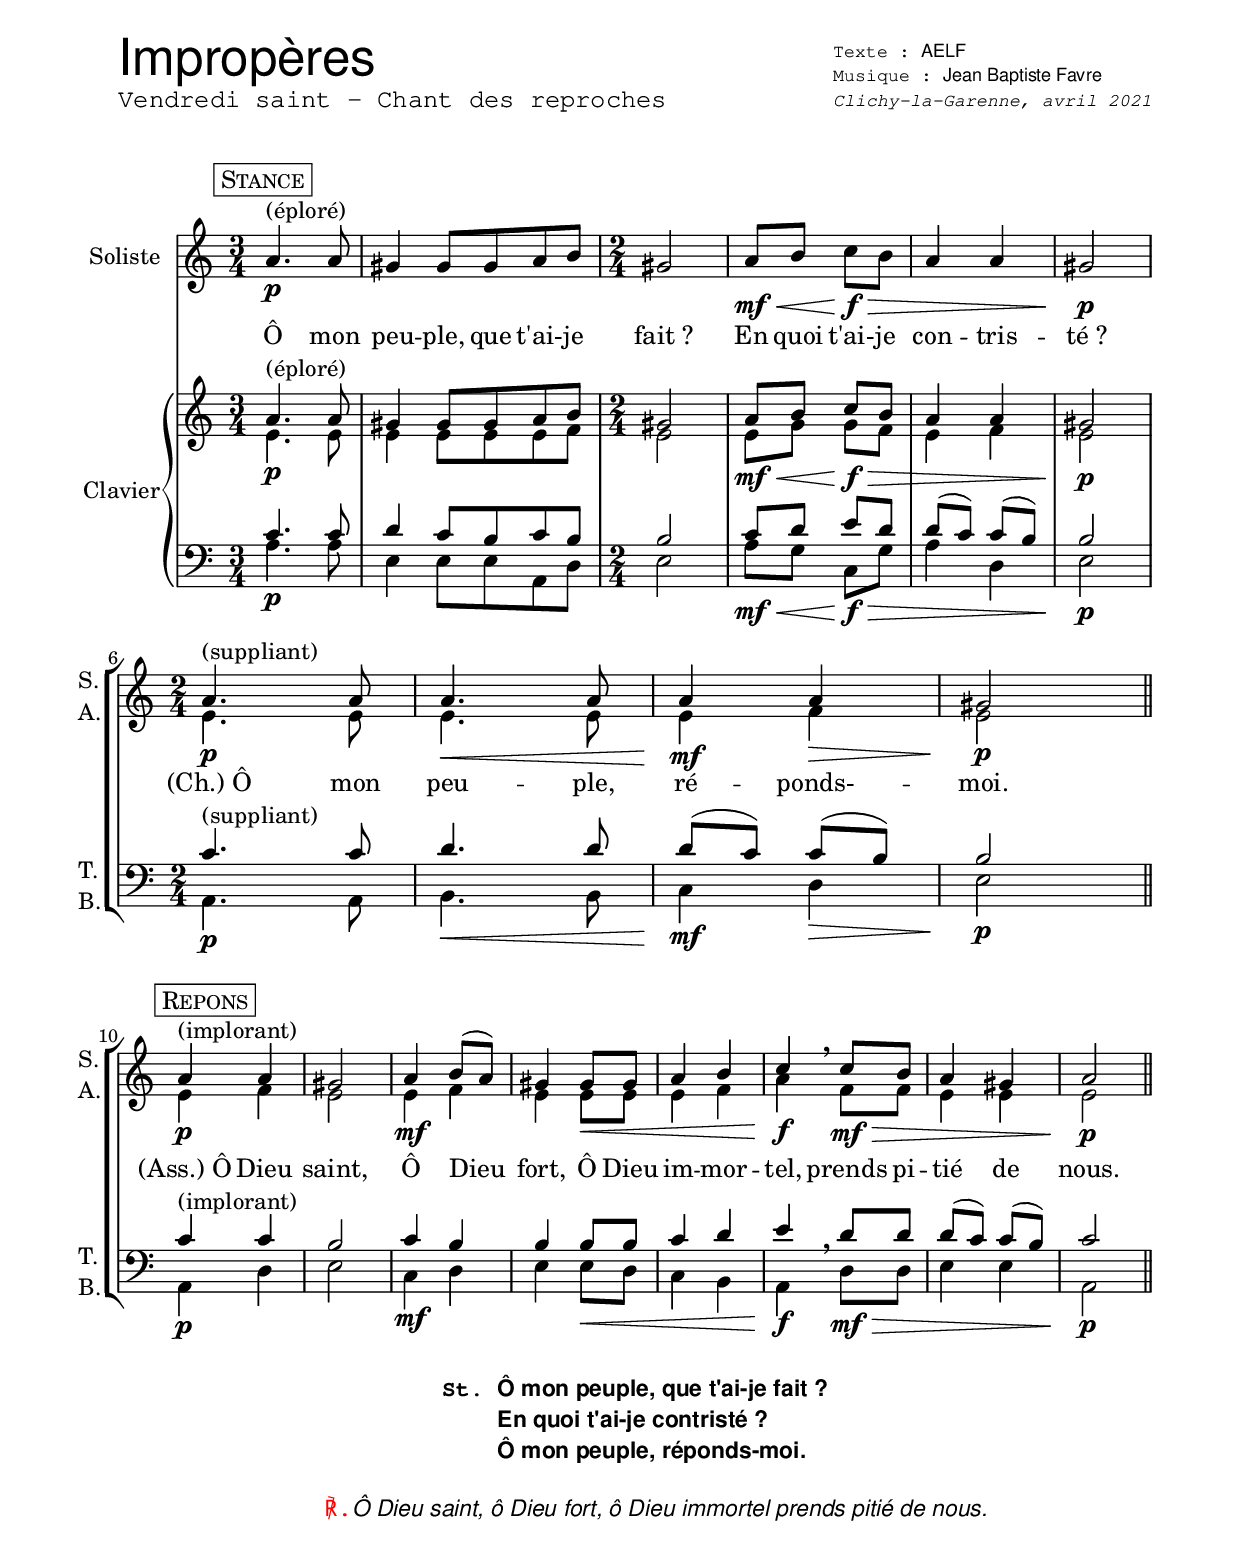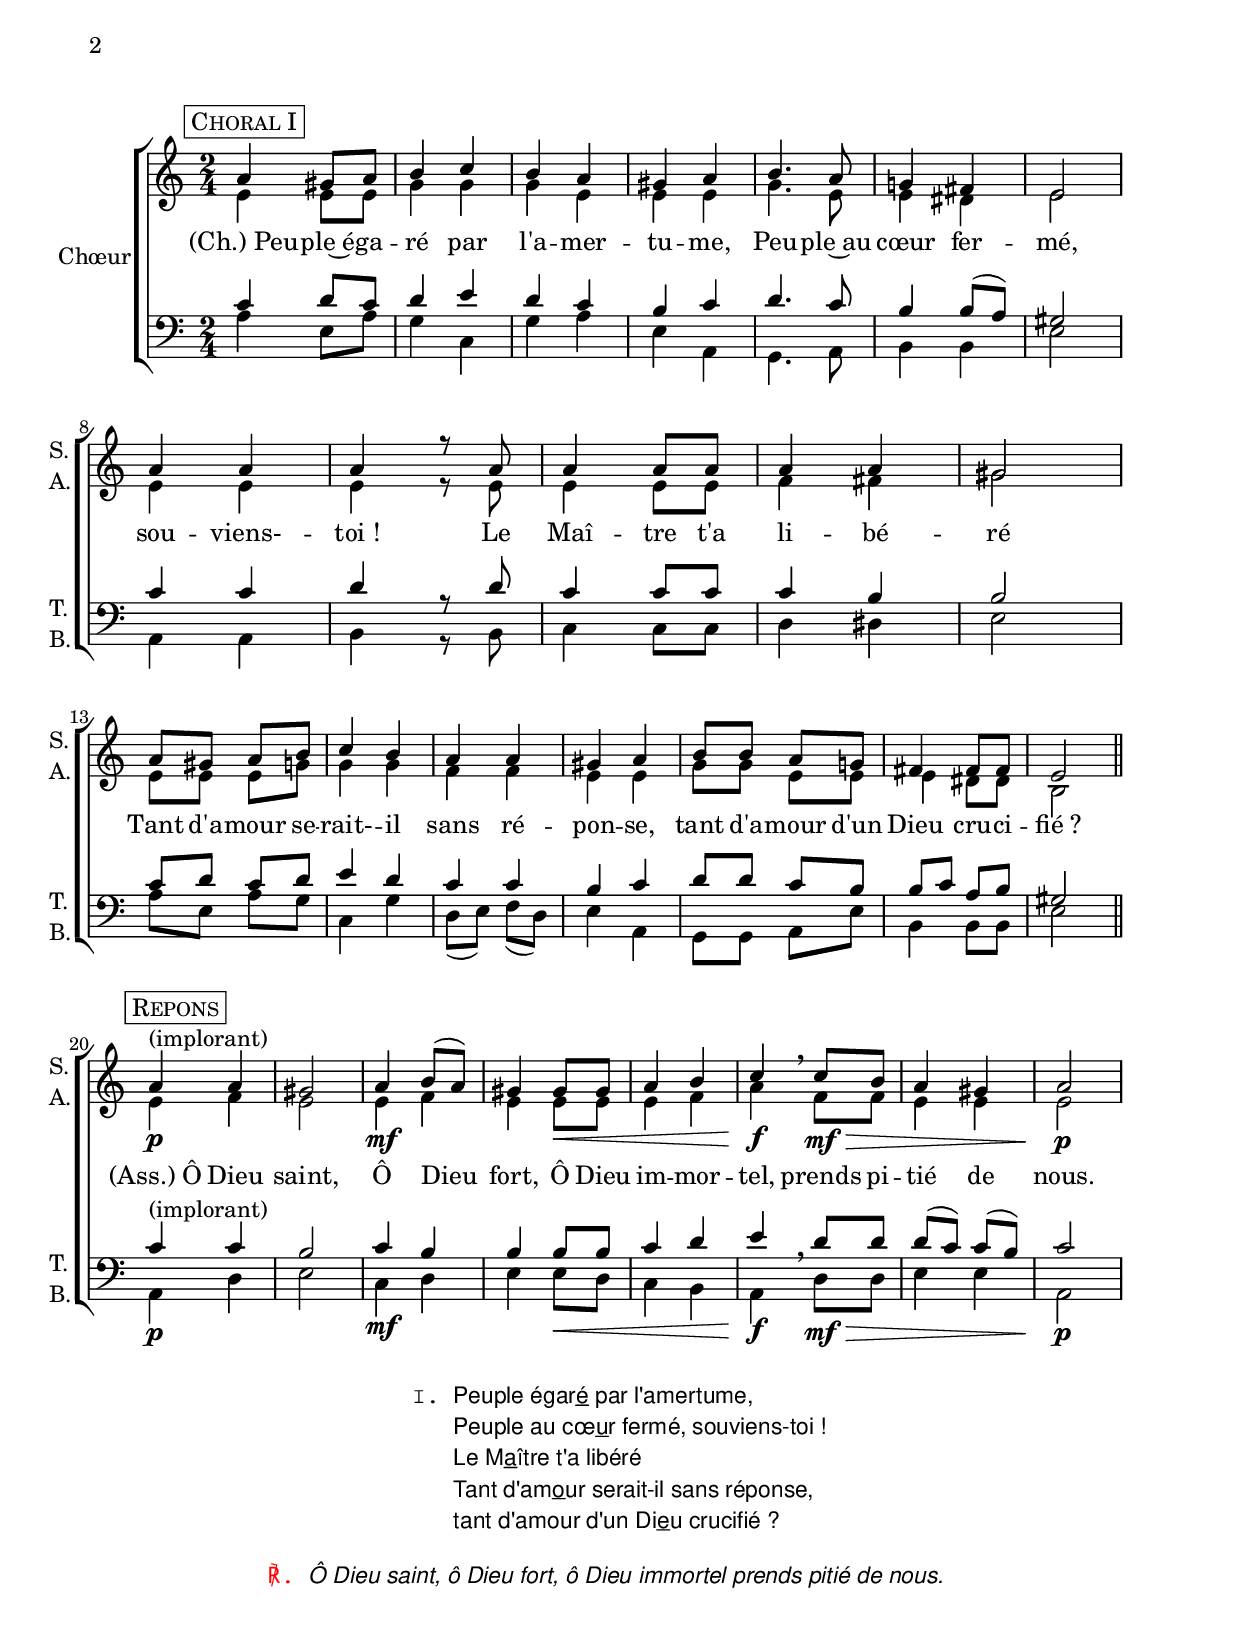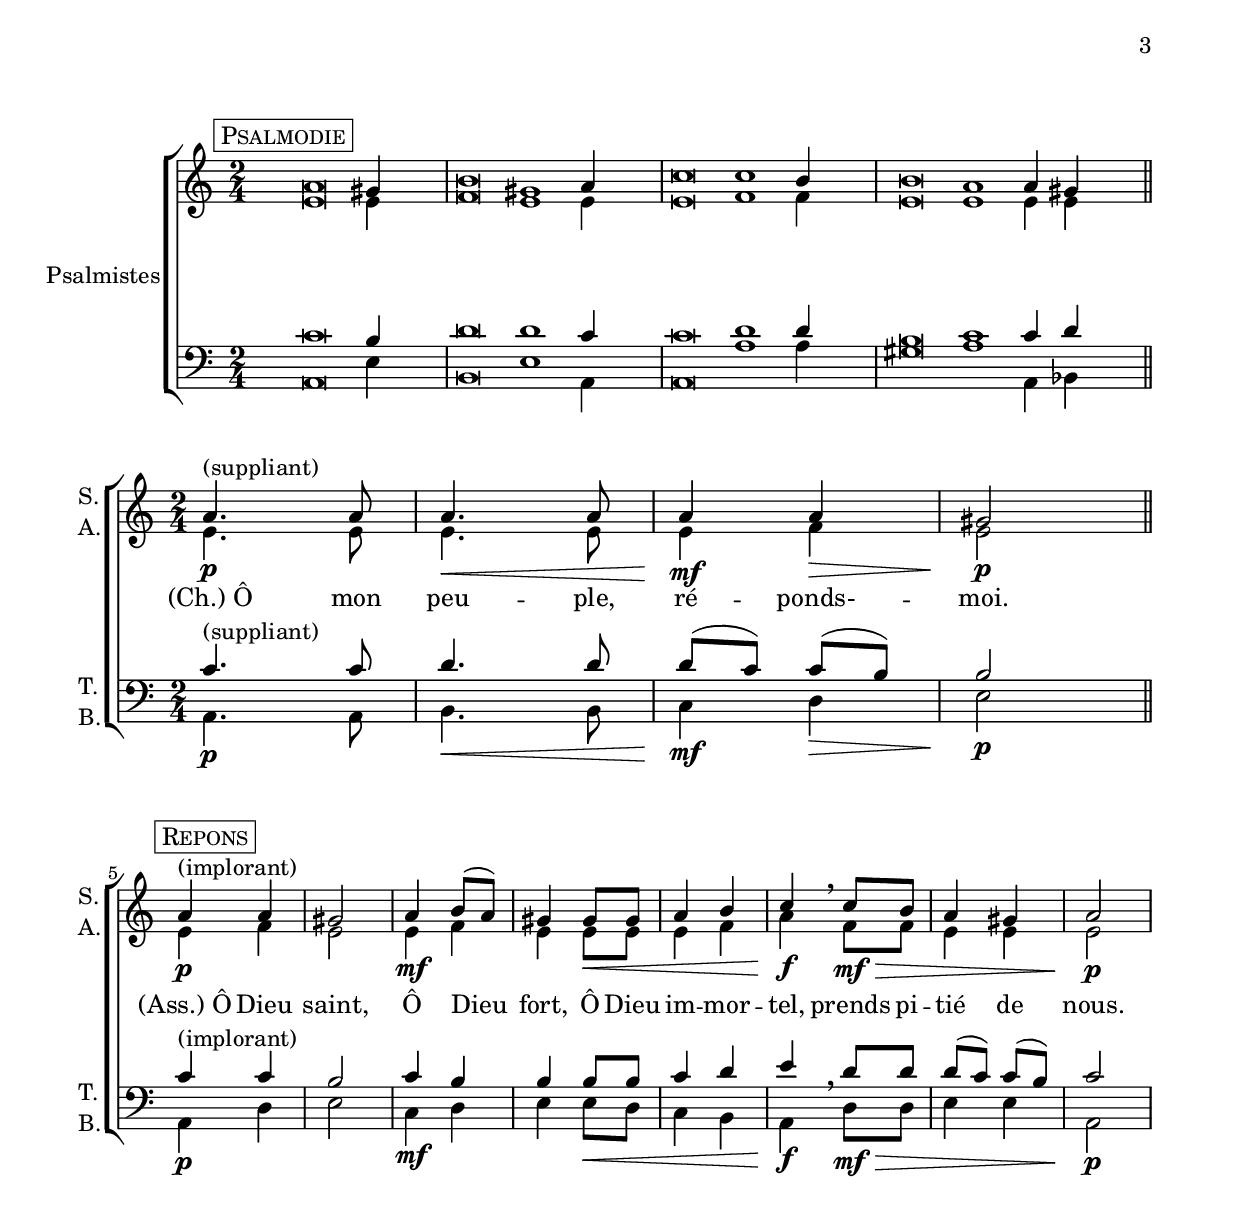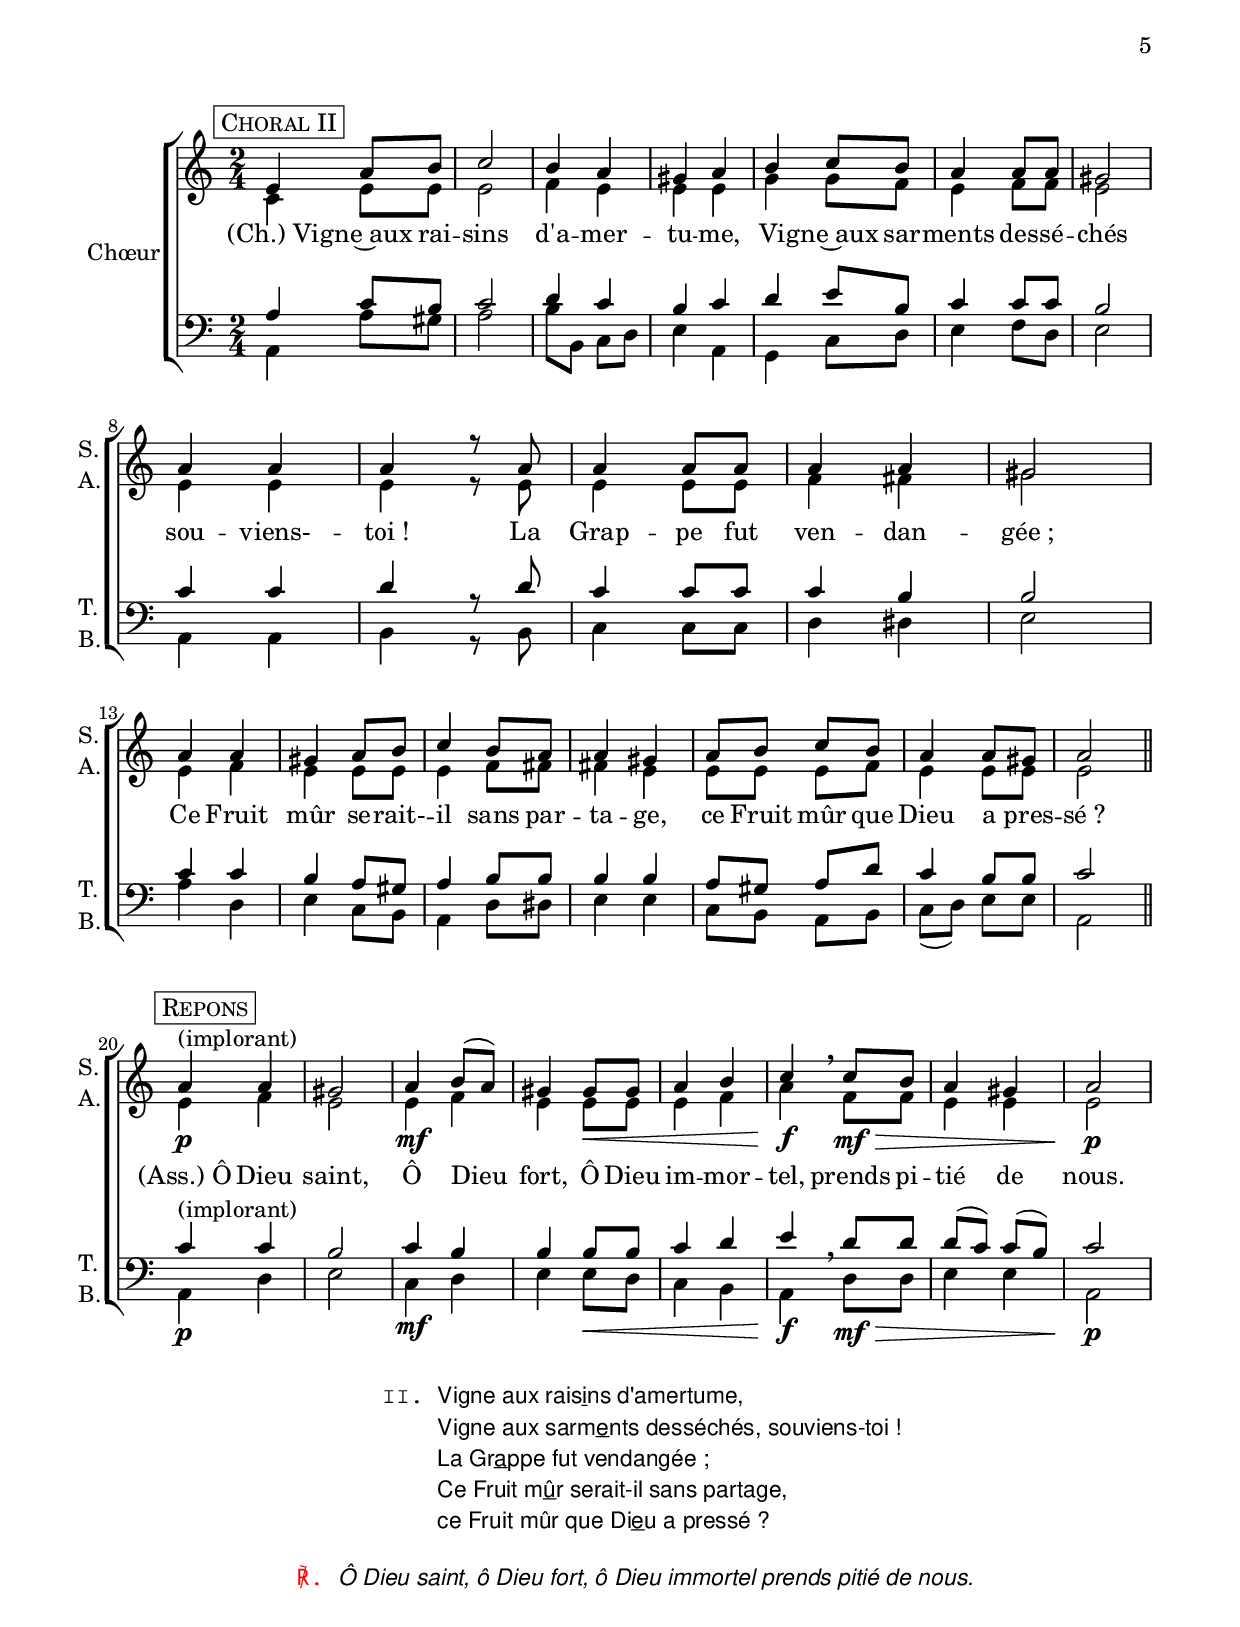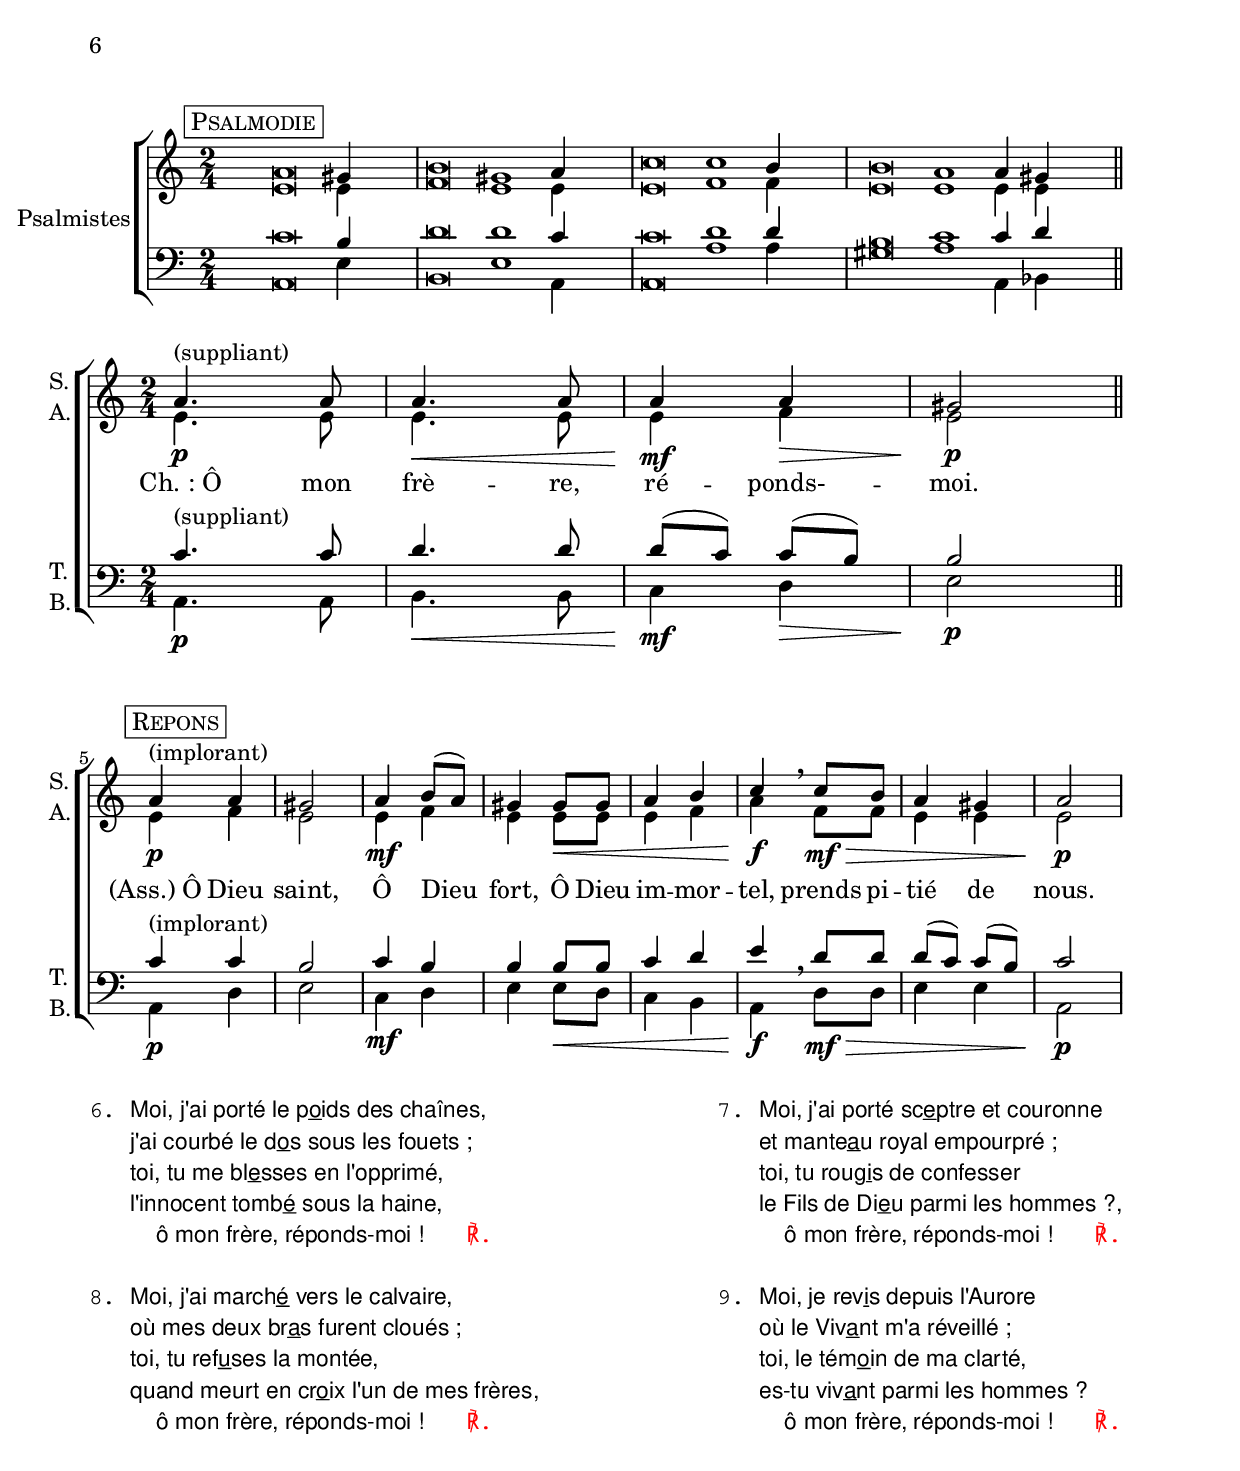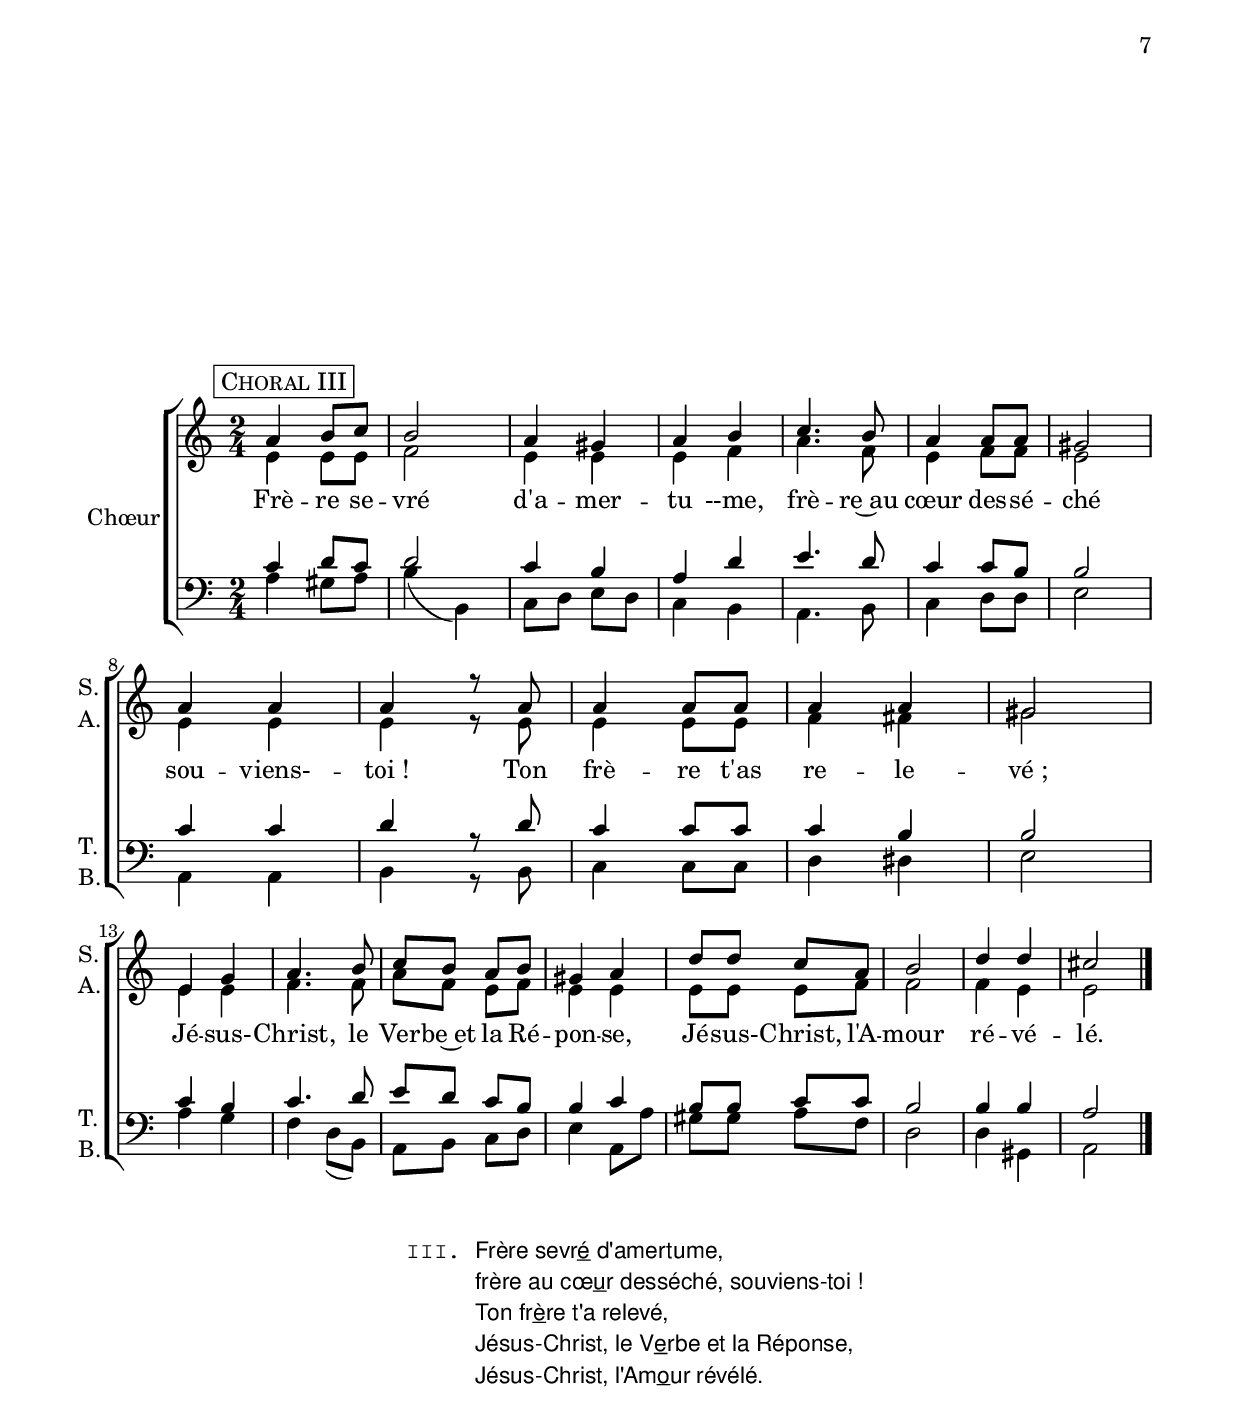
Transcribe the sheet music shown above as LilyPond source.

\version "2.22.0"
\language "english"
tRall = {
  \set Score.tempoHideNote = ##t
  \tempo 4=70
}
tAcce = {
  \set Score.tempoHideNote = ##t
  \tempo 2=100
}
cesure = {
  \tag #'audio s4
}

\include "../libs/commonFunctions.ily"

%%%%%
%%%%%
%%%%%
%%%%%
%%%%%
%%%%% Définitions des partitions
%%%%%
%%%%%
title = "Impropères"
subtitle = "Vendredi saint - Chant des reproches"
composer = "Jean Baptiste Favre"
poet = "AELF"
dedication = "Clichy-la-Garenne, avril 2021"

midiInstrumentName = "acoustic grand"

global = {
  \key a \minor
  \time 2/4
  }

%%%%%
%%%%%
%%%%%
%%%%%
%%%%%
%%%%% Stance pour soliste et orgue
%%%%%
%%%%%
stanceRhythms = { \set Score.tempoHideNote = ##t \tempo 4 = 60 \time 3/4 \partial 2 s2\p s2. \time 2/4 s2 s4\mf\< s4\f\>s2  s2\p\! }
stanceMelody = { a4.^"(éploré)" a8 gs4 gs8 gs a b gs2 a8 b c b a4 a gs!2 }
stanceSopranoMusic = \relative c'' { \stanceMelody }
stanceAltoMusic = \relative c' { e4. e8 e4 e8 e e f  e2 e8 g g f e4 f e2 }
stanceTenorMusic = \relative c' { c4. c8 d4 c8 b c b b2 c8 d e d d (c) c (b) b2 }
stanceBassMusic = \relative c' { a4. a8 e4 e8 e a, d e2 a8 g c, g' a4 d, e2 }
stanceLyrics = \lyricmode {
  Ô mon peu -- ple, que t'ai- -- je fait&nbsp;?
  En quoi t'ai- -- je con -- tris -- té&nbsp;?
}

%%%%%
%%%%%
%%%%%
%%%%%
%%%%%
%%%%% Répons pour chœur à 4 voix mixtes
%%%%%
%%%%%
reponRhythms = { s2\p^"(suppliant)" s2\< s4\mf s4\> s2\p\! }
reponSopranoMusic = \relative c'' { a4. a8 a4. a8 a4 a gs2 }
reponAltoMusic = \relative c' { e4. e8 e4. e8 e4 f e2 }
reponTenorMusic = \relative c' { c4. c8 d4. d8 d (c) c (b) b2 }
reponBassMusic = \relative c { a4. a8 b4. b8 c4 d e2 }
% Paroles pour la Stance
reponOneLyrics = \lyricmode { (Ch.)&nbsp;Ô mon peu -- ple, ré -- ponds- -- moi. }
% Paroles pour Psalmodie II
reponTwoLyrics = \lyricmode { Ch.&nbsp;:&nbsp;Ô mon frè -- re, ré -- ponds- -- moi. }

%%%%%
%%%%%
%%%%%
%%%%%
%%%%%
%%%%% Antienne pour chœur à 4 voix mixtes
%%%%%
%%%%%
antienneRhythms = { \set Score.tempoHideNote = ##t \tempo 4 = 75 s2\p^"(implorant)" s2 s2\mf s4 s4\< s2 s4\f \breathe s4\mf\> s2 s2\p\! }
antienneSopranoMusic = \relative c'' { a4 a4 gs2 a4 b8 (a) gs4 gs8 gs a4 b c c8 b a4 gs a2 }
antienneAltoMusic = \relative c' { e4 f e2 e4 f e e8 e e4 f4 a4 f8 f e4 e e2 }
antienneTenorMusic = \relative c' { c4 c4 b2 c4 b b4 b8 b c4 d4 e4 d8 d d (c) c (b) c2 }
antienneBassMusic = \relative c { a4 d e2 c4 d e4 e8 d c4 b4 a d8 d e4 e a,2 }
antienneLyrics = \lyricmode { (Ass.)&nbsp;Ô Dieu saint, Ô Dieu fort, Ô Dieu im -- mor -- tel, prends pi -- tié de nous. }

%%%%%
%%%%%
%%%%%
%%%%%
%%%%%
%%%%% Choral & Psaume I pour chœur à 4 voix mixtes
%%%%%
%%%%%
choralOnePartOneRhythms = { \global \markCustom "Choral I" s2*7 }
choralOnePartOneSopranoMusic = \relative c'' { a4 gs!8 a b4 c b a gs a b4. a8 g!4 fs e2 }
choralOnePartOneAltoMusic =  \relative c' { e4 e8 e g4 g g e e e g4. e8 e4 ds e2 }
choralOnePartOneTenorMusic = \relative c' { c4 d8 c d4 e d c b c d4. c8 b4 b8 (a) gs2 }
choralOnePartOneBassMusic = \relative c' { a4 e8 a g4 c, g' a e a,4 g4. a8 b4 b e2 }
choralOnePartOneLyrics = \lyricmode {
  (Ch.)&nbsp;Peu -- ple~é -- ga -- ré par l'a -- mer -- tu -- me,
  Peu -- ple~au cœur fer -- mé,
}

choralOneReponRhythms = { s2*5 }
choralOneReponSopranoMusic = \relative c'' { a4 a a r8 a8 a4 a8 a a4 a gs2 }
choralOneReponAltoMusic = \relative c' { e4 e e4 r8 e8 e4 e8 e f4 fs gs2 }
choralOneReponTenorMusic = \relative c' { c4 c d4 r8 d8 c4 c8 c c4 b b2 }
choralOneReponBassMusic = \relative c { a4 a b4 r8 b8 c4 c8 c d4 ds e2 }
choralOneReponLyrics = \lyricmode { sou -- viens- -- toi&nbsp;! Le Maî -- tre t'a li -- bé -- ré }

choralOnePartTwoRhythms = { s2*7 }
choralOnePartTwoSopranoMusic = \relative c'' { a8 gs!8 a8 b c4 b a a gs a b8 b a g! fs4 fs8 fs e2 }
choralOnePartTwoAltoMusic =  \relative c' { e8 e e g g4 g f f e e g8 g e e e4 ds8 ds b2 }
choralOnePartTwoTenorMusic = \relative c' { c8 d8 c d e4 d c c b c d8 d c b b c a b gs2 }
choralOnePartTwoBassMusic = \relative c' { a8 e8 a g c,4 g' d8 (e) f (d) e4 a,4 g8 g a e' b4 b8 b e2 }
choralOnePartTwoLyrics = \lyricmode {
  Tant d'a -- mour se -- rait- -- il sans ré -- pon -- se,
  tant d'a -- mour d'un Dieu cru -- ci -- fié&nbsp;?
}

%%%%%
%%%%%
%%%%%
%%%%%
%%%%%
%%%%% Choral & Psaume II pour chœur à 4 voix mixtes
%%%%%
%%%%%
choralTwoPartOneRhythms = { \global \markCustom "Choral II" s2*7 }
choralTwoPartOneSopranoMusic = \relative c' { e4 a8 b c2 b4 a gs a b4 c8 b a4 a8 a gs2 }
choralTwoPartOneAltoMusic =  \relative c' { c4 e8 e e2 f4 e e e g g8 f e4 f8 f  e2 }
choralTwoPartOneTenorMusic = \relative c' { a4 c8 b c2 d4 c b c d e8 b c4 c8 c b2 }
choralTwoPartOneBassMusic = \relative c { a4 a'8 gs a2 b8 b, c d e4 a,4 g4 c8 d e4 f8 d e2 }
choralTwoPartOneLyrics = \lyricmode {
  (Ch.)&nbsp;Vi -- gne~aux rai -- sins d'a -- mer -- tu -- me,
  Vi -- gne~aux sar -- ments des -- sé -- chés
}

choralTwoReponRhythms = { s2*5 }
choralTwoReponSopranoMusic = \relative c'' { a4 a a r8 a8 a4 a8 a a4 a gs2 }
choralTwoReponAltoMusic = \relative c' { e4 e e4 r8 e8 e4 e8 e f4 fs gs2 }
choralTwoReponTenorMusic = \relative c' { c4 c d4 r8 d8 c4 c8 c c4 b b2 }
choralTwoReponBassMusic = \relative c { a4 a b4 r8 b8 c4 c8 c d4 ds e2 }
choralTwoReponLyrics = \lyricmode { sou -- viens- -- toi&nbsp;! La Grap -- pe fut ven -- dan -- gée&nbsp;; }

choralTwoPartTwoRhythms = { s2*7 }
choralTwoPartTwoSopranoMusic = \relative c'' { a4 a gs a8 b c4 b8 a a4 gs4 a8 b c b a4 a8 gs a2 }
choralTwoPartTwoAltoMusic =  \relative c' { e4 f e e8 e e4 f8 fs fs4 e e8 e e f e4 e8 e e2 }
choralTwoPartTwoTenorMusic = \relative c' { c4 c b a8 gs a4 b8 b b4 b a8 gs a d c4 b8 b c2 }
choralTwoPartTwoBassMusic = \relative c' { a4 d, e c8 b a4 d8 ds e4 e c8 b a b c8 (d8) e8 e a,2 }
choralTwoPartTwoLyrics = \lyricmode {
  Ce Fruit mûr se -- rait- -- il sans par -- ta -- ge,
  ce Fruit mûr que Dieu a pres -- sé&nbsp;?
}

%%%%%
%%%%%
%%%%%
%%%%%
%%%%%
%%%%% Choral III pour chœur à 4 voix mixtes
%%%%%
%%%%%
choralThreePartOneRhythms = { \global \markCustom "Choral III" s2*7 }
choralThreePartOneSopranoMusic = \relative c'' { a4 b8 c b2 a4 gs a b c4. b8 a4 a8 a gs2 }
choralThreePartOneAltoMusic =  \relative c' { e4 e8 e f2 e4 e e f a4. f8 e4 f8 f e2 }
choralThreePartOneTenorMusic = \relative c' { c4 d8 c d2 c4 b a d e4. d8 c4 c8 b b2 }
choralThreePartOneBassMusic = \relative c' { a4 gs8 a b4 (b,) c8 d e d c4 b a4. b8 c4 d8 d e2 }
choralThreePartOneLyrics = \lyricmode {
  Frè -- re se -- vré d'a -- mer -- tu --me,
  frè -- re~au cœur des -- sé -- ché
}

choralThreeReponRhythms = { s2*5 }
choralThreeReponSopranoMusic = \relative c'' { a4 a a r8 a8 a4 a8 a a4 a gs2 }
choralThreeReponAltoMusic = \relative c' { e4 e e4 r8 e8 e4 e8 e f4 fs gs2 }
choralThreeReponTenorMusic = \relative c' { c4 c d4 r8 d8 c4 c8 c c4 b b2 }
choralThreeReponBassMusic = \relative c { a4 a b4 r8 b8 c4 c8 c d4 ds e2 }
choralThreeReponLyrics = \lyricmode { sou -- viens- -- toi&nbsp;! Ton frè -- re t'as re -- le -- vé&nbsp;; }

choralThreePartTwoRhythms = { s2*8 }
choralThreePartTwoSopranoMusic = \relative c' { e4 g a4. b8 c b a b gs4 a4 d8 d c a b2 d4 d cs2 }
choralThreePartTwoAltoMusic =  \relative c' { e4 e f4. f8 a f e f e4 e4 e8 e e f f2 f4 e e2}
choralThreePartTwoTenorMusic = \relative c' { c4 b c4. d8 e d c b b4 c b8 b c c b2 b4 b a2 }
choralThreePartTwoBassMusic = \relative c' { a4 g f d8 (b) a8 b c d e4 a,8 a' gs8 gs a f d2 d4 gs, a2 }
choralThreePartTwoLyrics = \lyricmode {
  Jé -- sus- -- Christ, le Ver -- be~et la Ré -- pon -- se,
  Jé -- sus- -- Christ, l'A -- mour ré -- vé -- lé.
}

choralPsalmRhythms = { \cadenzaOn \cesure \tAcce s\breve \tRall s4 \cesure \bar "|" \tAcce s\breve s1 \tRall s4 \cesure \bar "|" \tAcce s\breve s1 \tRall s4 \cesure \bar "|" \tAcce s\breve s1 \tRall s4 s \cesure \cadenzaOff }
choralPsalmSoprano = \relative c'' { \cesure a\breve gs4 \cesure b\breve gs!1 a4  \cesure c\breve c1  b4 \cesure b\breve   a1 a4 gs! \cesure }
choralPsalmAlto =    \relative c'  { \cesure e\breve e4  \cesure f\breve e1   e4  \cesure e\breve f1  f4 \cesure e\breve   e1 e4 e \cesure }
choralPsalmTenor =   \relative c'  { \cesure c\breve b4  \cesure d\breve d1   c4  \cesure c\breve d1  d4 \cesure b\breve   c1 c4 d \cesure }
choralPsalmBass =    \relative c   { \cesure a\breve e'4 \cesure b\breve e1   a,4 \cesure a\breve a'1 a4 \cesure gs!\breve a1 a,4 bf \cesure }

%%%%%
%%%%%
%%%%%
%%%%%
%%%%%
%%%%% Impression de la partition
%%%%%
%%%%%
%%%%%
%%%%%
%%%%%
\paper {
  top-margin = 1\cm
  bottom-margin = 1\cm
  left-margin = 1\cm
  right-margin = 1\cm
  indent = 1\cm
  % Plan for recto-verso printing with inner margin
  two-sided = ##t
  inner-margin =  2\cm
  outer-margin = 1.5\cm
  }
MidiOutput = \midi {
      \context {
        \Staff
        \remove "Staff_performer"
      }
      \context {
        \Voice
        \consists "Staff_performer"
      }
      \tempo 4 = 75
      \set midiMergeUnisons = ##t
    }
FirstScorePaper = \paper {
    markup-system-spacing = #'((basic-distance . 10)
       (minimum-distance . 10)
       (padding . 5)
       (stretchability . 5))
    top-markup-spacing = #'((basic-distance . 3)
       (minimum-distance . 3)
       (padding . 3)
       (stretchability . 3))
    top-system-spacing = #'((basic-distance . 3)
       (minimum-distance . 3)
       (padding . 3)
       (stretchability . 3))
    system-system-spacing = #'((basic-distance . 3)
       (minimum-distance . 3)
       (padding . 3)
       (stretchability . 3))
    scoreTitleMarkup = \markup \columns {
        \fill-line {
            \column {
              \line {
                \left-column {
                  \vspace #1.1
                  \fontsize #7 \sans \fromproperty #'header:title
                  \fontsize #1 \typewriter \fromproperty #'header:subtitle
                }
              }
            }
            \column {
              \vspace #0.5
              \fontsize #-2 \line {
                \left-column {
                  \concat { \typewriter "Texte&nbsp;: " \sans \fromproperty #'header:poet }
                  \concat { \typewriter "Musique&nbsp;: " \sans \fromproperty #'header:composer }
                  \typewriter \italic \fromproperty #'header:dedication
                }
              }
            }
          }
      }
    oddFooterMarkup = \markup {}
    #(include-special-characters)
  }
OtherScoresPaper = \paper {
    markup-system-spacing = #'((basic-distance . 5)
       (minimum-distance . 5)
       (padding . 5)
       (stretchability . 5))
    top-markup-spacing = #'((basic-distance . 5)
       (minimum-distance . 5)
       (padding . 5)
       (stretchability . 5))
    top-system-spacing = #'((basic-distance . 5)
       (minimum-distance . 5)
       (padding . 5)
       (stretchability . 5))
    system-system-spacing = #'((basic-distance . 5)
       (minimum-distance . 5)
       (padding . 5)
       (stretchability . 5))
    oddFooterMarkup = \markup {}
    #(include-special-characters)
  }
LastScorePaper = \paper {
    top-system-spacing = #'((basic-distance . 5)
       (minimum-distance . 30)
       (padding . 30)
       (stretchability . 5))
    system-system-spacing = #'((basic-distance . 8)
       (minimum-distance . 8)
       (padding . 3)
       (stretchability . 3))
    oddFooterMarkup = \markup {}
    #(include-special-characters)
}
FirstScoreHeader = \header {
    title = \title
    subtitle = \subtitle
    composer = \composer
    poet = \poet
    dedication = \dedication
  }
OtherScoresHeader = \header {
    title = ##f
    subtitle = ##f
    composer = ##f
    poet = ##f
    dedication = ##f
  }

%%%%%
%%%%%
%%%%%
%%%%%
%%%%%
%%%%% Stance pour soliste et orgue
%%%%%
%%%%%
\bookpart {
  \FirstScorePaper
  \score {
    {
      <<
        \new Staff = "stanceSolistStaff" \with { instrumentName = "Soliste" midiInstrument = \midiInstrumentName }
        <<
          \clef "treble"
          \new Voice = "stanceRhythms" { \markCustom "Stance" \global \stanceRhythms }
          \new Voice = "stanceMelody" { \relative c'' { \stanceMelody } }
        >>
        \new Lyrics \lyricsto "stanceMelody" { \stanceLyrics }
        \new PianoStaff = "stancePiano" \with { instrumentName = "Clavier" midiInstrument = \midiInstrumentName }
        <<
          \new Staff = "stancePianoHighStaff"
          <<
            \clef "treble"
            \new Voice = "stancePianoRhythms" { \stanceRhythms \break }
            \new Voice = "stancePianoSoprano" { \voiceOne \stanceSopranoMusic }
            \new Voice = "stancePianoAlto" { \voiceTwo \stanceAltoMusic }
          >>
          \new Staff  = "stancePianoLowStaff"
          <<
            \clef "bass"
            \new Voice = "stancePianoRhythms" { \stanceRhythms }
            \new Voice = "stancePianoTenor" { \voiceOne \stanceTenorMusic }
            \new Voice = "stancePianoBass" { \voiceTwo \stanceBassMusic }
          >>
        >>
      >>
      \new ChoirStaff = "stanceChoirStaff"
      <<
        \new Staff = "stanceHighStaff" \with { shortInstrumentName = \markup { \column { "S." "A." } } midiInstrument = \midiInstrumentName }
        <<
          \clef "treble"
          \new Voice = "stanceRhythms" { \reponRhythms \bar "||" \break \markCustom "Repons" \antienneRhythms \bar "||" }
          \new Voice = "stanceSoprano" { \voiceOne \reponSopranoMusic \antienneSopranoMusic }
          \new Voice = "stanceAlto" { \voiceTwo \reponAltoMusic \antienneAltoMusic }
        >>
        \new Lyrics \lyricsto "stanceSoprano" { \reponOneLyrics \antienneLyrics }
        \new Staff  = "stanceLowStaff" \with { shortInstrumentName = \markup { \column { "T." "B." } } midiInstrument = \midiInstrumentName }
        <<
          \clef "bass"
          \new Voice = "stanceRhythms" { \reponRhythms \antienneRhythms }
          \new Voice = "stanceTenor" { \voiceOne \reponTenorMusic \antienneTenorMusic}
          \new Voice = "stanceBass" { \voiceTwo \reponBassMusic \antienneBassMusic }
        >>
      >>
    }
    \layout {
        ragged-last = ##f
        \context {
            \Staff
            \RemoveEmptyStaves
        }
    }
    \MidiOutput
    \FirstScoreHeader
  }
  \markuplist {
    \override #'(font-family . sans)
    \column {
      \fill-line {
        \column {
          \concat { \bold { \typewriter "St. " "Ô mon peuple, que t'ai-je fait ?" } }
          \concat { \bold { \typewriter "    " "En quoi t'ai-je contristé ?" } }
          \concat { \bold { \typewriter "    " "Ô mon peuple, réponds-moi." } }
        }
      }
    }
    \vspace #1
    \override #'(font-family . sans)
    \column {
      \fill-line {
        \column {
          \concat {  \with-color #red { \typewriter "   ℟." } \italic "Ô Dieu saint, ô Dieu fort, ô Dieu immortel prends pitié de nous." }
        }
      }
    }
  }
}

%%%%%
%%%%%
%%%%%
%%%%%
%%%%%
%%%%% Choral I pour chœur à 4 voix
%%%%%
%%%%%
\bookpart {
  \OtherScoresPaper
  \score {
    {
      \new ChoirStaff = "choralChoirStaff" \with { instrumentName = "Chœur" } <<
        \new Staff = "choralChoirHighStaff" \with { shortInstrumentName = \markup { \column { "S." "A." } } } <<
          \clef "treble"
          \new Voice = "choralRhythms" { \choralOnePartOneRhythms \break \choralOneReponRhythms \break \choralOnePartTwoRhythms \bar "||" \break \markCustom "Repons" \antienneRhythms }
          \new Voice = "choralSoprano" { \voiceOne \choralOnePartOneSopranoMusic \choralOneReponSopranoMusic \choralOnePartTwoSopranoMusic \antienneSopranoMusic }
          \new Voice = "choralAlto" { \voiceTwo \choralOnePartOneAltoMusic \choralOneReponAltoMusic \choralOnePartTwoAltoMusic \antienneAltoMusic }
        >>
        \new Lyrics \lyricsto "choralSoprano" { \choralOnePartOneLyrics \choralOneReponLyrics \choralOnePartTwoLyrics \antienneLyrics }
        \new Staff  = "choralChoirLowStaff" \with { shortInstrumentName = \markup { \column { "T." "B." } } } <<
          \clef "bass"
          \new Voice = "choralRhythms" { \choralOnePartOneRhythms \choralOneReponRhythms \choralOnePartTwoRhythms \antienneRhythms }
          \new Voice = "choralTenor" { \voiceOne \choralOnePartOneTenorMusic \choralOneReponTenorMusic \choralOnePartTwoTenorMusic \antienneTenorMusic }
          \new Voice = "choralBass" { \voiceTwo \choralOnePartOneBassMusic \choralOneReponBassMusic \choralOnePartTwoBassMusic \antienneBassMusic }
        >>
      >>
    }
    \layout {
        ragged-last = ##f
        \context {
            \Staff
            \RemoveEmptyStaves
        }
    }
    \MidiOutput
    \OtherScoresHeader
  }
  \markuplist {
    \override #'(font-family . sans)
    \column {
      \fill-line {
        \column {
          \concat { \typewriter "  I. " "Peuple égar" \underline é " par l'amertume," }
          \concat { \typewriter "     " "Peuple au cœ" \underline u "r fermé, souviens-toi&nbsp;!" }
          \concat { \typewriter "     " "Le M" \underline a "ître t'a libéré" }
          \concat { \typewriter "     " "Tant d'am" \underline o "ur serait-il sans réponse," }
          \concat { \typewriter "     " "tant d'amour d'un Di" \underline e "u crucifié&nbsp;?" }
        }
      }
      \vspace #1
      \column {
        \fill-line {
          \column {
            \concat { \with-color #red { \typewriter "℟. " } \italic { "Ô Dieu saint, ô Dieu fort, ô Dieu immortel prends pitié de nous." } }
          }
        }
      }
    }
  }
}

%%%%%
%%%%%
%%%%%
%%%%%
%%%%%
%%%%% Psalmodie I pour solistes et chœur à 4 voix
%%%%%
%%%%%
\bookpart {
  \OtherScoresPaper
  \score {
    {
      \new ChoirStaff = "psalmodyChoirStaff" \with { instrumentName = "Psalmistes" }
      {
        <<
          \new Staff = "psalmodyHighStaff"
          <<
            \clef "treble"
            \new Voice = "psalmodyRhythms" { \global \markCustom "Psalmodie" \choralPsalmRhythms \bar "||" \break }
            \new Voice = "psalmodySoprano" { \voiceOne \choralPsalmSoprano }
            \new Voice = "psalmodyAlto" { \voiceTwo \choralPsalmAlto }
          >>
          \new Staff  = "psalmodyLowStaff" <<
            \clef "bass"
            \new Voice = "psalmodyRhythms" { \global \choralPsalmRhythms }
            \new Voice = "psalmodyTenor" { \voiceOne \choralPsalmTenor }
            \new Voice = "psalmodyBass" { \voiceTwo \choralPsalmBass }
          >>
        >>
        <<
          \new Staff = "psalmodyReponHighStaff" \with { shortInstrumentName = \markup { \column { "S." "A." } } }
          <<
            \clef "treble"
            \new Voice = "psalmodyReponRhythms" { \reponRhythms \bar "||" \break \markCustom "Repons" \antienneRhythms }
            \new Voice = "psalmodyReponSoprano" { \voiceOne \reponSopranoMusic \antienneSopranoMusic }
            \new Voice = "psalmodyReponAlto" { \voiceTwo \reponAltoMusic \antienneAltoMusic }
          >>
          \new Lyrics \lyricsto "psalmodyReponSoprano" { \reponOneLyrics \antienneLyrics }
          \new Staff  = "psalmodyReponLowStaff" \with { shortInstrumentName = \markup { \column { "T." "B." } } }
          <<
            \clef "bass"
            \new Voice = "psalmodyReponRhythms" { \reponRhythms \antienneRhythms }
            \new Voice = "psalmodyReponTenor" { \voiceOne \reponTenorMusic \antienneTenorMusic }
            \new Voice = "psalmodyReponBass" { \voiceTwo \reponBassMusic \antienneBassMusic }
          >>
        >>
      }
    }
    \layout {
        ragged-last = ##f
        \context {
            \Staff
            \RemoveEmptyStaves
        }
    }
    \MidiOutput
    \OtherScoresHeader
  }
  \markuplist {
    \override #'(font-family . sans)
    \column {
      \fill-line {
        \left-column{
          \concat { \typewriter "1. " "Moi, depuis l'aur" \underline o "re des mondes," }
          \concat { \typewriter "   " "j'ai prépar" \underline é " ton aujourd'hui&nbsp;;" }
          \concat { \typewriter "   " "toi, tu rej" \underline e "ttes la vraie Vie" }
          \concat { \typewriter "   " "qui peut donner la j" \underline o "ie sans ombre," }
          \concat { \typewriter "   " "    ô mon peuple, réponds-moi&nbsp;!" \with-color #red { \typewriter "   ℟." } }
          \vspace #1
          \concat { \typewriter "3. " "Moi, j'ai pris p" \underline a "rt à ton exode," }
          \concat { \typewriter "   " "par la nu" \underline é "e je t'ai conduit&nbsp;;" }
          \concat { \typewriter "   " "toi, tu m'enf" \underline e "rmes dans ta nuit," }
          \concat { \typewriter "   " "tu ne sais pl" \underline u "s où va ma gloire," }
          \concat { \typewriter "   " "    ô mon peuple, réponds-moi&nbsp;!" \with-color #red { \typewriter "   ℟." } }
        }
        \hspace #1
        \left-column {
          \concat { \typewriter "2. " "Moi, j'ai brisé tes l" \underline i "ens d'esclave," }
          \concat { \typewriter "   " "j'ai fait sombr" \underline e "r tes ennemis&nbsp;;" }
          \concat { \typewriter "   " "toi, tu me l" \underline i "vres à l'ennemi," }
          \concat { \typewriter "   " "tu me prép" \underline a "res une autre Pâque," }
          \concat { \typewriter "   " "    ô mon peuple, réponds-moi&nbsp;!" \with-color #red { \typewriter "   ℟." } }
          \vspace #1
          \concat { \typewriter "4. " "Moi, j'ai envoy" \underline é " mes prophètes," }
          \concat { \typewriter "   " "ils ont cri" \underline é " dans ton exil&nbsp;;" }
          \concat { \typewriter "   " "toi, tu ne ve" \underline u "x pas revenir" }
          \concat { \typewriter "   " "tu deviens s" \underline o "urd quand je t'appelle," }
          \concat { \typewriter "   " "    ô mon peuple, réponds-moi&nbsp;!" \with-color #red { \typewriter "   ℟." } }
        }
      }
      \vspace #1
      \fill-line {
        \column {
          \concat { \typewriter "5. " "Moi, j'ai voul" \underline u ", vivante Sève," }
          \concat { \typewriter "   " "jeter l'esp" \underline o "ir de fruits nouveaux&nbsp;;" }
          \concat { \typewriter "   " "toi, tu te c" \underline o "upes de mes eaux" }
          \concat { \typewriter "   " "mais pour all" \underline e "r vers quelle sève&nbsp;?" }
          \concat { \typewriter "   " "    ô mon peuple, réponds-moi&nbsp;!" \with-color #red { \typewriter "   ℟." } }
        }
      }
    }
  }
}

%%%%%
%%%%%
%%%%%
%%%%%
%%%%%
%%%%% Chœur II et chœur à 4 voix
%%%%%
%%%%%
\bookpart {
  \OtherScoresPaper
  \score {
    {
      \new ChoirStaff = "choralChoirStaff" \with { instrumentName = "Chœur" } <<
        \new Staff = "choralChoirHighStaff" \with { shortInstrumentName = \markup { \column { "S." "A." } } } <<
          \clef "treble"
          \new Voice = "choralRhythms" { \choralTwoPartOneRhythms \break \choralTwoReponRhythms \break \choralTwoPartTwoRhythms \bar "||" \break \markCustom "Repons" \antienneRhythms }
          \new Voice = "choralSoprano" { \voiceOne \choralTwoPartOneSopranoMusic \choralTwoReponSopranoMusic \choralTwoPartTwoSopranoMusic \antienneSopranoMusic }
          \new Voice = "choralAlto" { \voiceTwo \choralTwoPartOneAltoMusic \choralTwoReponAltoMusic \choralTwoPartTwoAltoMusic \antienneAltoMusic }
        >>
        \new Lyrics \lyricsto "choralSoprano" { \choralTwoPartOneLyrics \choralTwoReponLyrics \choralTwoPartTwoLyrics \antienneLyrics }
        \new Staff  = "choralChoirLowStaff" \with { shortInstrumentName = \markup { \column { "T." "B." } } } <<
          \clef "bass"
          \new Voice = "choralRhythms" { \choralTwoPartOneRhythms \choralTwoReponRhythms \choralTwoPartTwoRhythms \antienneRhythms }
          \new Voice = "choralTenor" { \voiceOne \choralTwoPartOneTenorMusic \choralTwoReponTenorMusic \choralTwoPartTwoTenorMusic \antienneTenorMusic }
          \new Voice = "choralBass" { \voiceTwo \choralTwoPartOneBassMusic \choralTwoReponBassMusic \choralTwoPartTwoBassMusic \antienneBassMusic }
        >>
      >>
    }
    \layout {
        ragged-last = ##f
        \context {
            \Staff
            \RemoveEmptyStaves
        }
    }
    \MidiOutput
    \OtherScoresHeader
  }
  \markuplist {
    \override #'(font-family . sans)
    \column {
      \fill-line {
        \column {
          \concat { \typewriter " II. " "Vigne aux rais" \underline i "ns d'amertume," }
          \concat { \typewriter "     " "Vigne aux sarm" \underline e "nts desséchés, souviens-toi&nbsp;!" }
          \concat { \typewriter "     " "La Gr" \underline a "ppe fut vendangée&nbsp;;" }
          \concat { \typewriter "     " "Ce Fruit m" \underline û "r serait-il sans partage," }
          \concat { \typewriter "     " "ce Fruit mûr que Di" \underline e "u a pressé&nbsp;?" }
        }
      }
      \vspace #1
      \fill-line {
        \column {
          \column {
            \concat { \with-color #red { \typewriter "℟. " } \italic { "Ô Dieu saint, ô Dieu fort, ô Dieu immortel prends pitié de nous." } }
          }
        }
      }
    }
  }
}

%%%%%
%%%%%
%%%%%
%%%%%
%%%%%
%%%%% Psalmodie II pour solistes et chœur à 4 voix
%%%%%
%%%%%
\bookpart {
  \OtherScoresPaper
  \score {
    {
      \new ChoirStaff = "psalmodyChoirStaff" \with { instrumentName = "Psalmistes" }
      {
        <<
          \new Staff = "psalmodyHighStaff"
          <<
            \clef "treble"
            \new Voice = "psalmodyRhythms" { \global \markCustom "Psalmodie" \choralPsalmRhythms \bar "||" \break }
            \new Voice = "psalmodySoprano" { \voiceOne \choralPsalmSoprano }
            \new Voice = "psalmodyAlto" { \voiceTwo \choralPsalmAlto }
          >>
          \new Staff  = "psalmodyLowStaff" <<
            \clef "bass"
            \new Voice = "psalmodyRhythms" { \global \choralPsalmRhythms }
            \new Voice = "psalmodyTenor" { \voiceOne \choralPsalmTenor }
            \new Voice = "psalmodyBass" { \voiceTwo \choralPsalmBass }
          >>
        >>
        <<
          \new Staff = "psalmodyReponHighStaff" \with { shortInstrumentName = \markup { \column { "S." "A." } } }
          <<
            \clef "treble"
            \new Voice = "psalmodyReponRhythms" { \reponRhythms \bar "||" \break \markCustom "Repons" \antienneRhythms }
            \new Voice = "psalmodyReponSoprano" { \voiceOne \reponSopranoMusic \antienneSopranoMusic }
            \new Voice = "psalmodyReponAlto" { \voiceTwo \reponAltoMusic \antienneAltoMusic }
          >>
          \new Lyrics \lyricsto "psalmodyReponSoprano" { \reponTwoLyrics \antienneLyrics }
          \new Staff  = "psalmodyReponLowStaff" \with { shortInstrumentName = \markup { \column { "T." "B." } } }
          <<
            \clef "bass"
            \new Voice = "psalmodyReponRhythms" { \reponRhythms \antienneRhythms }
            \new Voice = "psalmodyReponTenor" { \voiceOne \reponTenorMusic \antienneTenorMusic }
            \new Voice = "psalmodyReponBass" { \voiceTwo \reponBassMusic \antienneBassMusic }
          >>
        >>
      }
    }
    \layout {
        ragged-last = ##f
        \context {
            \Staff
            \RemoveEmptyStaves
        }
    }
    \MidiOutput
    \OtherScoresHeader
  }
  \markuplist {
    \override #'(font-family . sans)
    \column {
      \fill-line {
        \left-column{
          \concat { \typewriter "6. " "Moi, j'ai porté le p" \underline o "ids des chaînes," }
          \concat { \typewriter "   " "j'ai courbé le d" \underline o "s sous les fouets&nbsp;;" }
          \concat { \typewriter "   " "toi, tu me bl" \underline e "sses en l'opprimé," }
          \concat { \typewriter "   " "l'innocent tomb" \underline é " sous la haine," }
          \concat { \typewriter "   " "    ô mon frère, réponds-moi&nbsp;!" \with-color #red { \typewriter "   ℟." } }
          \vspace #1
          \concat { \typewriter "8. " "Moi, j'ai march" \underline é " vers le calvaire," }
          \concat { \typewriter "   " "où mes deux br" \underline a "s furent cloués&nbsp;;" }
          \concat { \typewriter "   " "toi, tu ref" \underline u "ses la montée," }
          \concat { \typewriter "   " "quand meurt en cr" \underline o "ix l'un de mes frères," }
          \concat { \typewriter "   " "    ô mon frère, réponds-moi&nbsp;!" \with-color #red { \typewriter "   ℟." } }
        }
        \hspace #1
        \left-column {
          \concat { \typewriter "7. " "Moi, j'ai porté sc" \underline e "ptre et couronne" }
          \concat { \typewriter "   " "et mante" \underline a "u royal empourpré&nbsp;;" }
          \concat { \typewriter "   " "toi, tu roug" \underline i "s de confesser" }
          \concat { \typewriter "   " "le Fils de Di" \underline e "u parmi les hommes&nbsp;?," }
          \concat { \typewriter "   " "    ô mon frère, réponds-moi&nbsp;!" \with-color #red { \typewriter "   ℟." } }
          \vspace #1
          \concat { \typewriter "9. " "Moi, je rev" \underline i "s depuis l'Aurore" }
          \concat { \typewriter "   " "où le Viv" \underline a "nt m'a réveillé&nbsp;;" }
          \concat { \typewriter "   " "toi, le tém" \underline o "in de ma clarté," }
          \concat { \typewriter "   " "es-tu viv" \underline a "nt parmi les hommes&nbsp;?" }
          \concat { \typewriter "   " "    ô mon frère, réponds-moi&nbsp;!" \with-color #red { \typewriter "   ℟." } }
        }
      }
    }
  }
}

%%%%%
%%%%%
%%%%%
%%%%%
%%%%%
%%%%% Choral III pour chœur à 4 voix
%%%%%
%%%%%
\bookpart {
  \LastScorePaper
  \score {
    {
      <<
        \new ChoirStaff = "choralChoirStaff" \with { instrumentName = "Chœur" } <<
          \new Staff = "choralChoirHighStaff" \with { shortInstrumentName = \markup { \column { "S." "A." } } } <<
            \clef "treble"
            \new Voice = "choralRhythms" { \choralThreePartOneRhythms \break \choralThreeReponRhythms \break \choralThreePartTwoRhythms \bar "|."}
            \new Voice = "choralSoprano" { \voiceOne \choralThreePartOneSopranoMusic \choralThreeReponSopranoMusic \choralThreePartTwoSopranoMusic }
            \new Voice = "choralAlto" { \voiceTwo \choralThreePartOneAltoMusic \choralThreeReponAltoMusic \choralThreePartTwoAltoMusic }
          >>
          \new Lyrics \lyricsto "choralSoprano" { \choralThreePartOneLyrics \choralThreeReponLyrics \choralThreePartTwoLyrics }
          \new Staff  = "choralChoirLowStaff" \with { shortInstrumentName = \markup { \column { "T." "B." } } } <<
            \clef "bass"
            \new Voice = "choralRhythms" { \choralThreePartOneRhythms \choralThreeReponRhythms \choralThreePartTwoRhythms }
            \new Voice = "choralTenor" { \voiceOne \choralThreePartOneTenorMusic \choralThreeReponTenorMusic \choralThreePartTwoTenorMusic }
            \new Voice = "choralBass" { \voiceTwo \choralThreePartOneBassMusic \choralThreeReponBassMusic \choralThreePartTwoBassMusic }
          >>
        >>
      >>
    }
    \layout {
        ragged-last = ##f
        \context {
            \Staff
            \RemoveEmptyStaves
        }
    }
    \MidiOutput
    \OtherScoresHeader
  }
  \markuplist {
    \override #'(font-family . sans)
    \column {
      \fill-line {
        \column {
          \concat { \typewriter "III. " "Frère sevr" \underline é " d'amertume," }
          \concat { \typewriter "     " "frère au cœ" \underline u "r desséché, souviens-toi&nbsp;!" }
          \concat { \typewriter "     " "Ton fr" \underline è "re t'a relevé," }
          \concat { \typewriter "     " "Jésus-Christ, le V" \underline e "rbe et la Réponse," }
          \concat { \typewriter "     " "Jésus-Christ, l'Am" \underline o "ur révélé." }
        }
      }
    }
  }
}
